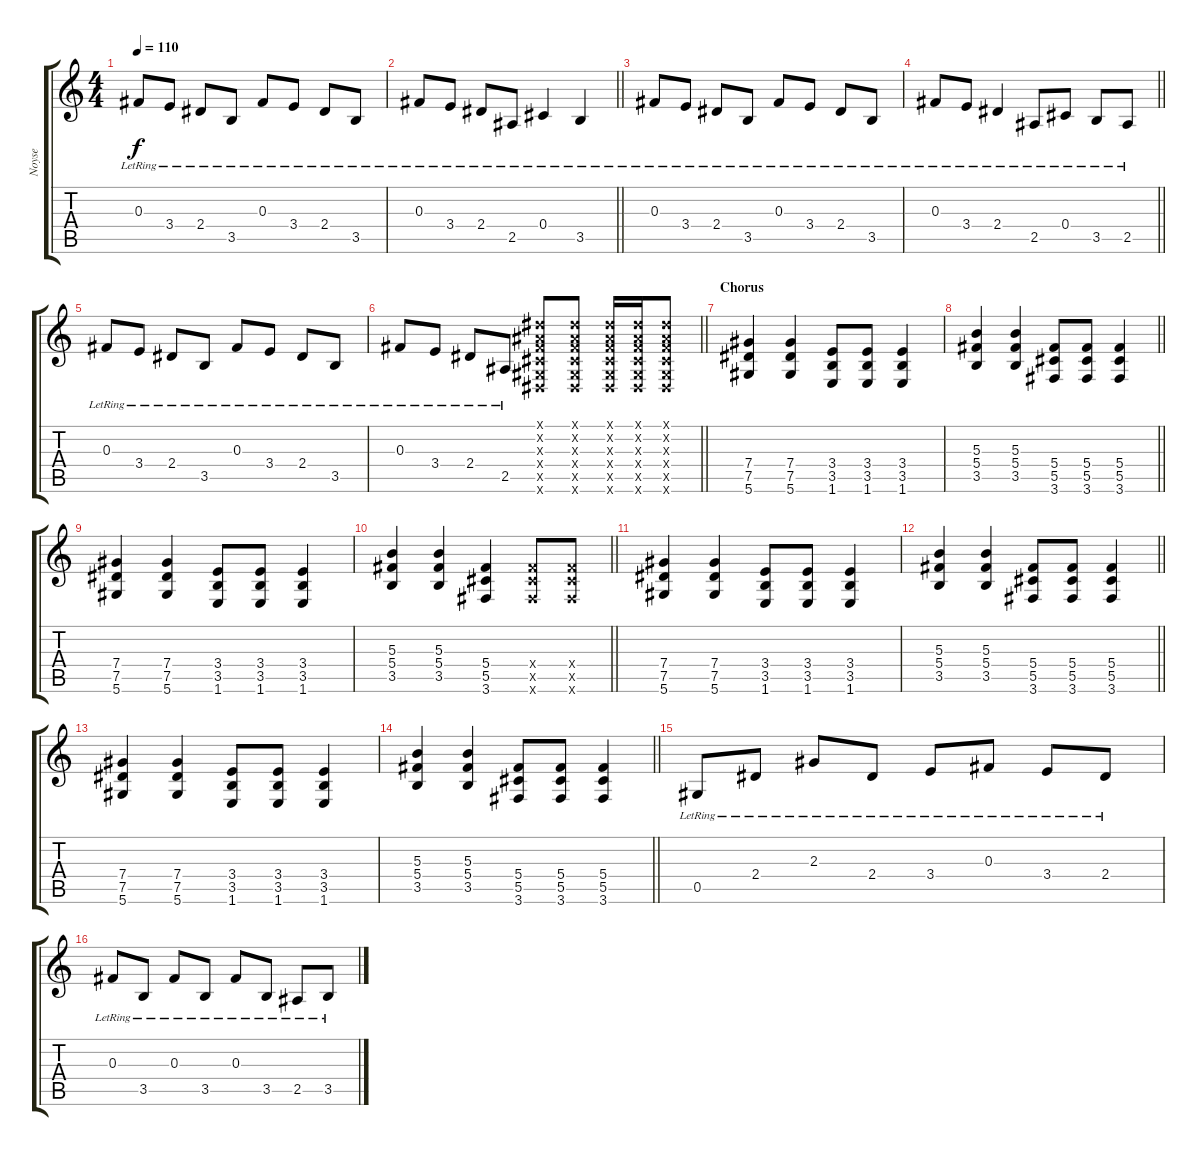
\track ("Noyse" "Noyse") {instrument electricguitarclean}
\staff {score tabs}
\tuning (Eb4 Bb3 Gb3 Db3 Ab2 Eb2) {hide}
\ts (4 4)
\tempo 110
\clef g2
\ks c
0.3{lr}.8{dy f} 3.4{lr}.8 2.4{lr}.8 3.5{lr}.8 0.3{lr}.8 3.4{lr}.8 2.4{lr}.8 3.5{lr}.8 |
\barLineRight lightlight
0.3{lr}.8 3.4{lr}.8 2.4{lr}.8 2.5{lr}.8 0.4{lr}.4 3.5{lr}.4 |
0.3{lr}.8 3.4{lr}.8 2.4{lr}.8 3.5{lr}.8 0.3{lr}.8 3.4{lr}.8 2.4{lr}.8 3.5{lr}.8 |
\barLineRight lightlight
0.3{lr}.8 3.4{lr}.8 2.4{lr}.4 2.5{lr}.8 0.4{lr}.8 3.5{lr}.8 2.5{lr}.8 |
0.3{lr}.8 3.4{lr}.8 2.4{lr}.8 3.5{lr}.8 0.3{lr}.8 3.4{lr}.8 2.4{lr}.8 3.5{lr}.8 |
\barLineRight lightlight
0.3{lr}.8 3.4{lr}.8 2.4{lr}.8 2.5{lr}.8 (0.1{x} 0.2{x} 0.3{x} 0.4{x} 0.5{x} 0.6{x}).8{instrument overdrivenguitar} (0.1{x} 0.2{x} 0.3{x} 0.4{x} 0.5{x} 0.6{x}).8 (0.1{x} 0.2{x} 0.3{x} 0.4{x} 0.5{x} 0.6{x}).16 (0.1{x} 0.2{x} 0.3{x} 0.4{x} 0.5{x} 0.6{x}).16 (0.1{x} 0.2{x} 0.3{x} 0.4{x} 0.5{x} 0.6{x}).8 |
\section ("" "Chorus")
(7.4 7.5 5.6).4 (7.4 7.5 5.6).4 (3.4 3.5 1.6).8 (3.4 3.5 1.6).8 (3.4 3.5 1.6).4 |
\barLineRight lightlight
(5.3 5.4 3.5).4 (5.3 5.4 3.5).4 (5.4 5.5 3.6).8 (5.4 5.5 3.6).8 (5.4 5.5 3.6).4 |
(7.4 7.5 5.6).4 (7.4 7.5 5.6).4 (3.4 3.5 1.6).8 (3.4 3.5 1.6).8 (3.4 3.5 1.6).4 |
\barLineRight lightlight
(5.3 5.4 3.5).4 (5.3 5.4 3.5).4 (5.4 5.5 3.6).4 (5.4{x} 5.5{x} 3.6{x}).8 (5.4{x} 5.5{x} 3.6{x}).8 |
(7.4 7.5 5.6).4 (7.4 7.5 5.6).4 (3.4 3.5 1.6).8 (3.4 3.5 1.6).8 (3.4 3.5 1.6).4 |
\barLineRight lightlight
(5.3 5.4 3.5).4 (5.3 5.4 3.5).4 (5.4 5.5 3.6).8 (5.4 5.5 3.6).8 (5.4 5.5 3.6).4 |
(7.4 7.5 5.6).4 (7.4 7.5 5.6).4 (3.4 3.5 1.6).8 (3.4 3.5 1.6).8 (3.4 3.5 1.6).4 |
\barLineRight lightlight
(5.3 5.4 3.5).4 (5.3 5.4 3.5).4 (5.4 5.5 3.6).8 (5.4 5.5 3.6).8 (5.4 5.5 3.6).4 |
0.5{lr}.8{instrument electricguitarclean} 2.4{lr}.8 2.3{lr}.8 2.4{lr}.8 3.4{lr}.8 0.3{lr}.8 3.4{lr}.8 2.4{lr}.8 |
0.3{lr}.8 3.5{lr}.8 0.3{lr}.8 3.5{lr}.8 0.3{lr}.8 3.5{lr}.8 2.5{lr}.8 3.5{lr}.8
